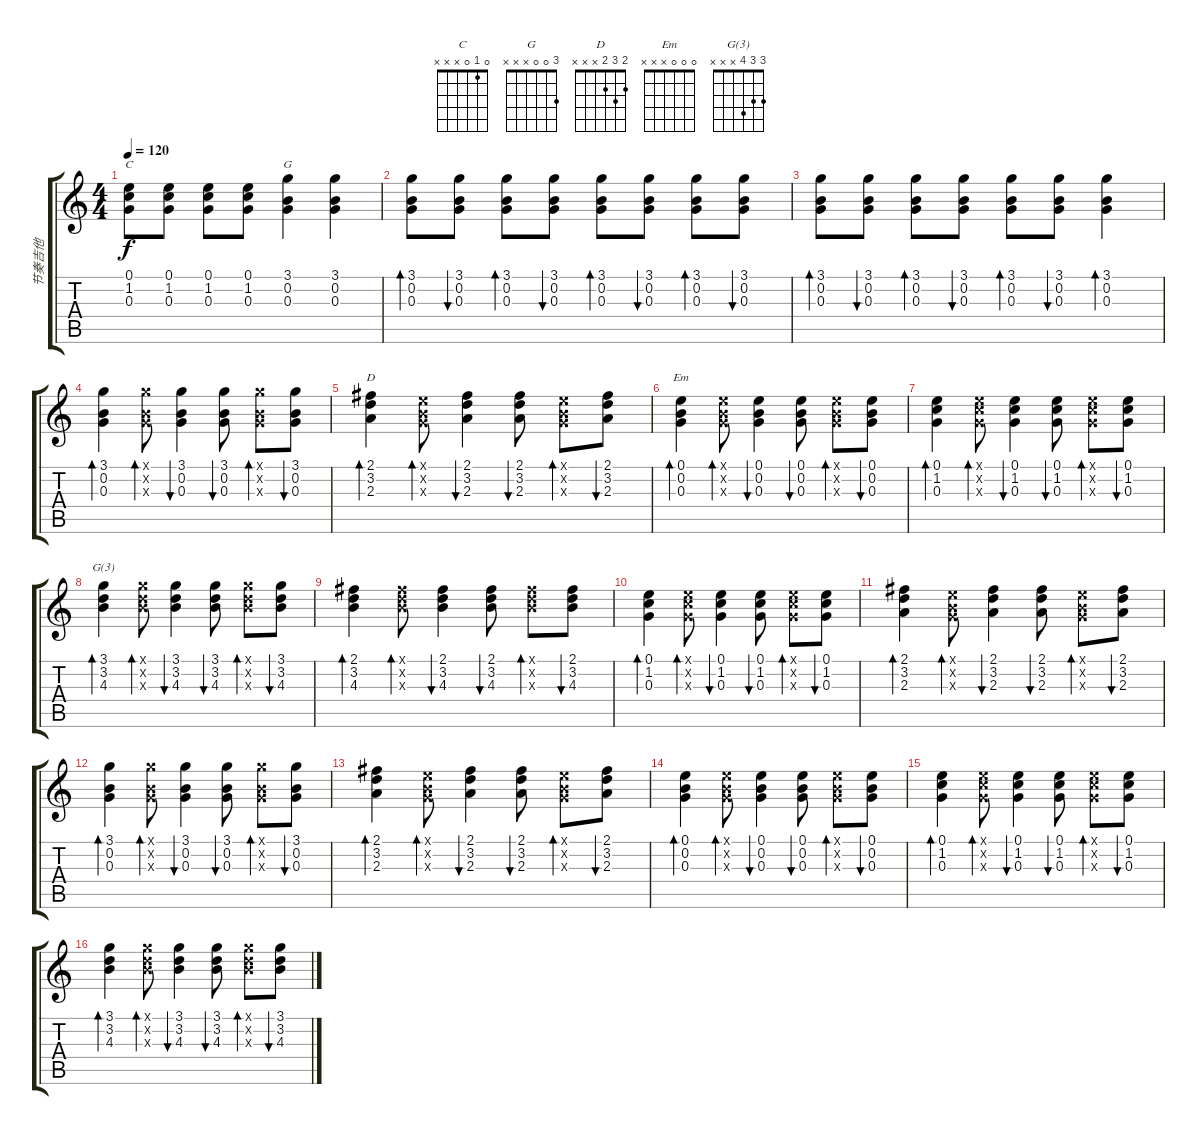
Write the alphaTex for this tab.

\track ("节奏吉他" "节奏吉他") {instrument acousticguitarsteel}
\staff {score tabs}
\tuning (E4 B3 G3 D3 A2 E2) {hide}
\chord ("C" 0 1 0 x x x)
\chord ("G" 3 0 0 x x x)
\chord ("D" 2 3 2 x x x)
\chord ("Em" 0 0 0 x x x)
\chord ("G(3)" 3 3 4 x x x)
\ts (4 4)
\tempo 120
\clef g2
\ks c
(0.1 1.2 0.3).8{ch "C" dy f} (0.1 1.2 0.3).8 (0.1 1.2 0.3).8 (0.1 1.2 0.3).8 (3.1 0.2 0.3).4{ch "G"} (3.1 0.2 0.3).4 |
(3.1 0.2 0.3).8{bd 30} (3.1 0.2 0.3).8{bu 30} (3.1 0.2 0.3).8{bd 30} (3.1 0.2 0.3).8{bu 30} (3.1 0.2 0.3).8{bd 30} (3.1 0.2 0.3).8{bu 30} (3.1 0.2 0.3).8{bd 30} (3.1 0.2 0.3).8{bu 30} |
(3.1 0.2 0.3).8{bd 30} (3.1 0.2 0.3).8{bu 30} (3.1 0.2 0.3).8{bd 30} (3.1 0.2 0.3).8{bu 30} (3.1 0.2 0.3).8{bd 30} (3.1 0.2 0.3).8{bu 30} (3.1 0.2 0.3).4{bd 30} |
(3.1 0.2 0.3).4{bd 30} (3.1{x} 0.2{x} 0.3{x}).8{bd 30} (3.1 0.2 0.3).4{bu 30} (3.1 0.2 0.3).8{bu 30} (3.1{x} 0.2{x} 0.3{x}).8{bd 30} (3.1 0.2 0.3).8{bu 30} |
(2.1 3.2 2.3).4{bd 30 ch "D"} (0.1{x} 0.2{x} 0.3{x}).8{bd 30} (2.1 3.2 2.3).4{bu 30} (2.1 3.2 2.3).8{bu 30} (0.1{x} 0.2{x} 0.3{x}).8{bd 30} (2.1 3.2 2.3).8{bu 30} |
(0.1 0.2 0.3).4{bd 30 ch "Em"} (0.1{x} 0.2{x} 0.3{x}).8{bd 30} (0.1 0.2 0.3).4{bu 30} (0.1 0.2 0.3).8{bu 30} (0.1{x} 0.2{x} 0.3{x}).8{bd 30} (0.1 0.2 0.3).8{bu 30} |
(0.1 1.2 0.3).4{bd 30} (0.1{x} 1.2{x} 0.3{x}).8{bd 30} (0.1 1.2 0.3).4{bu 30} (0.1 1.2 0.3).8{bu 30} (0.1{x} 1.2{x} 0.3{x}).8{bd 30} (0.1 1.2 0.3).8{bu 30} |
(3.1 3.2 4.3).4{bd 30 ch "G(3)"} (3.1{x} 3.2{x} 4.3{x}).8{bd 30} (3.1 3.2 4.3).4{bu 30} (3.1 3.2 4.3).8{bu 30} (3.1{x} 3.2{x} 4.3{x}).8{bd 30} (3.1 3.2 4.3).8{bu 30} |
(2.1 3.2 4.3).4{bd 30} (2.1{x} 3.2{x} 4.3{x}).8{bd 30} (2.1 3.2 4.3).4{bu 30} (2.1 3.2 4.3).8{bu 30} (2.1{x} 3.2{x} 4.3{x}).8{bd 30} (2.1 3.2 4.3).8{bu 30} |
(0.1 1.2 0.3).4{bd 30} (0.1{x} 1.2{x} 0.3{x}).8{bd 30} (0.1 1.2 0.3).4{bu 30} (0.1 1.2 0.3).8{bu 30} (0.1{x} 1.2{x} 0.3{x}).8{bd 30} (0.1 1.2 0.3).8{bu 30} |
(2.1 3.2 2.3).4{bd 30} (0.1{x} 0.2{x} 0.3{x}).8{bd 30} (2.1 3.2 2.3).4{bu 30} (2.1 3.2 2.3).8{bu 30} (0.1{x} 0.2{x} 0.3{x}).8{bd 30} (2.1 3.2 2.3).8{bu 30} |
(3.1 0.2 0.3).4{bd 30} (3.1{x} 0.2{x} 0.3{x}).8{bd 30} (3.1 0.2 0.3).4{bu 30} (3.1 0.2 0.3).8{bu 30} (3.1{x} 0.2{x} 0.3{x}).8{bd 30} (3.1 0.2 0.3).8{bu 30} |
(2.1 3.2 2.3).4{bd 30} (0.1{x} 0.2{x} 0.3{x}).8{bd 30} (2.1 3.2 2.3).4{bu 30} (2.1 3.2 2.3).8{bu 30} (0.1{x} 0.2{x} 0.3{x}).8{bd 30} (2.1 3.2 2.3).8{bu 30} |
(0.1 0.2 0.3).4{bd 30} (0.1{x} 0.2{x} 0.3{x}).8{bd 30} (0.1 0.2 0.3).4{bu 30} (0.1 0.2 0.3).8{bu 30} (0.1{x} 0.2{x} 0.3{x}).8{bd 30} (0.1 0.2 0.3).8{bu 30} |
(0.1 1.2 0.3).4{bd 30} (0.1{x} 1.2{x} 0.3{x}).8{bd 30} (0.1 1.2 0.3).4{bu 30} (0.1 1.2 0.3).8{bu 30} (0.1{x} 1.2{x} 0.3{x}).8{bd 30} (0.1 1.2 0.3).8{bu 30} |
(3.1 3.2 4.3).4{bd 30} (3.1{x} 3.2{x} 4.3{x}).8{bd 30} (3.1 3.2 4.3).4{bu 30} (3.1 3.2 4.3).8{bu 30} (3.1{x} 3.2{x} 4.3{x}).8{bd 30} (3.1 3.2 4.3).8{bu 30}
